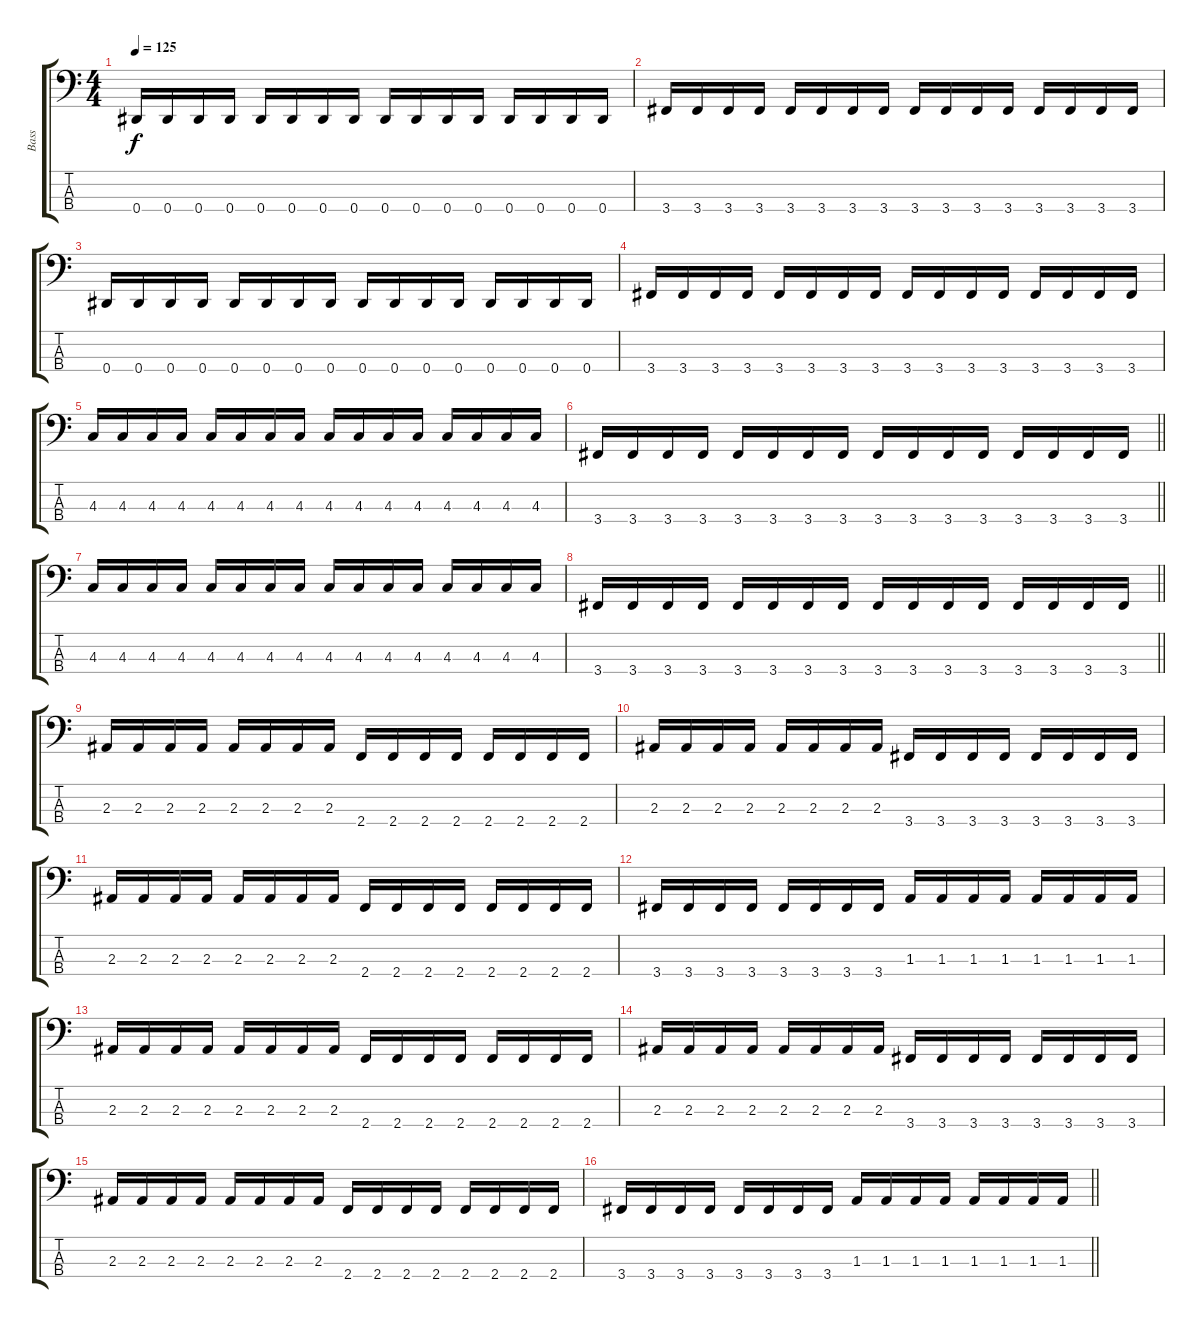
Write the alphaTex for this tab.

\track ("Bass" "Bass") {instrument electricbasspick}
\staff {score tabs}
\tuning (Gb2 Db2 Ab1 Eb1) {hide}
\ts (4 4)
\tempo 125
\clef f4
\ks c
0.4.16{dy f} 0.4.16 0.4.16 0.4.16 0.4.16 0.4.16 0.4.16 0.4.16 0.4.16 0.4.16 0.4.16 0.4.16 0.4.16 0.4.16 0.4.16 0.4.16 |
3.4.16 3.4.16 3.4.16 3.4.16 3.4.16 3.4.16 3.4.16 3.4.16 3.4.16 3.4.16 3.4.16 3.4.16 3.4.16 3.4.16 3.4.16 3.4.16 |
0.4.16 0.4.16 0.4.16 0.4.16 0.4.16 0.4.16 0.4.16 0.4.16 0.4.16 0.4.16 0.4.16 0.4.16 0.4.16 0.4.16 0.4.16 0.4.16 |
3.4.16 3.4.16 3.4.16 3.4.16 3.4.16 3.4.16 3.4.16 3.4.16 3.4.16 3.4.16 3.4.16 3.4.16 3.4.16 3.4.16 3.4.16 3.4.16 |
4.3.16 4.3.16 4.3.16 4.3.16 4.3.16 4.3.16 4.3.16 4.3.16 4.3.16 4.3.16 4.3.16 4.3.16 4.3.16 4.3.16 4.3.16 4.3.16 |
\barLineRight lightlight
3.4.16 3.4.16 3.4.16 3.4.16 3.4.16 3.4.16 3.4.16 3.4.16 3.4.16 3.4.16 3.4.16 3.4.16 3.4.16 3.4.16 3.4.16 3.4.16 |
4.3.16 4.3.16 4.3.16 4.3.16 4.3.16 4.3.16 4.3.16 4.3.16 4.3.16 4.3.16 4.3.16 4.3.16 4.3.16 4.3.16 4.3.16 4.3.16 |
\barLineRight lightlight
3.4.16 3.4.16 3.4.16 3.4.16 3.4.16 3.4.16 3.4.16 3.4.16 3.4.16 3.4.16 3.4.16 3.4.16 3.4.16 3.4.16 3.4.16 3.4.16 |
2.3.16 2.3.16 2.3.16 2.3.16 2.3.16 2.3.16 2.3.16 2.3.16 2.4.16 2.4.16 2.4.16 2.4.16 2.4.16 2.4.16 2.4.16 2.4.16 |
2.3.16 2.3.16 2.3.16 2.3.16 2.3.16 2.3.16 2.3.16 2.3.16 3.4.16 3.4.16 3.4.16 3.4.16 3.4.16 3.4.16 3.4.16 3.4.16 |
2.3.16 2.3.16 2.3.16 2.3.16 2.3.16 2.3.16 2.3.16 2.3.16 2.4.16 2.4.16 2.4.16 2.4.16 2.4.16 2.4.16 2.4.16 2.4.16 |
3.4.16 3.4.16 3.4.16 3.4.16 3.4.16 3.4.16 3.4.16 3.4.16 1.3.16 1.3.16 1.3.16 1.3.16 1.3.16 1.3.16 1.3.16 1.3.16 |
2.3.16 2.3.16 2.3.16 2.3.16 2.3.16 2.3.16 2.3.16 2.3.16 2.4.16 2.4.16 2.4.16 2.4.16 2.4.16 2.4.16 2.4.16 2.4.16 |
2.3.16 2.3.16 2.3.16 2.3.16 2.3.16 2.3.16 2.3.16 2.3.16 3.4.16 3.4.16 3.4.16 3.4.16 3.4.16 3.4.16 3.4.16 3.4.16 |
2.3.16 2.3.16 2.3.16 2.3.16 2.3.16 2.3.16 2.3.16 2.3.16 2.4.16 2.4.16 2.4.16 2.4.16 2.4.16 2.4.16 2.4.16 2.4.16 |
\barLineRight lightlight
3.4.16 3.4.16 3.4.16 3.4.16 3.4.16 3.4.16 3.4.16 3.4.16 1.3.16 1.3.16 1.3.16 1.3.16 1.3.16 1.3.16 1.3.16 1.3.16
